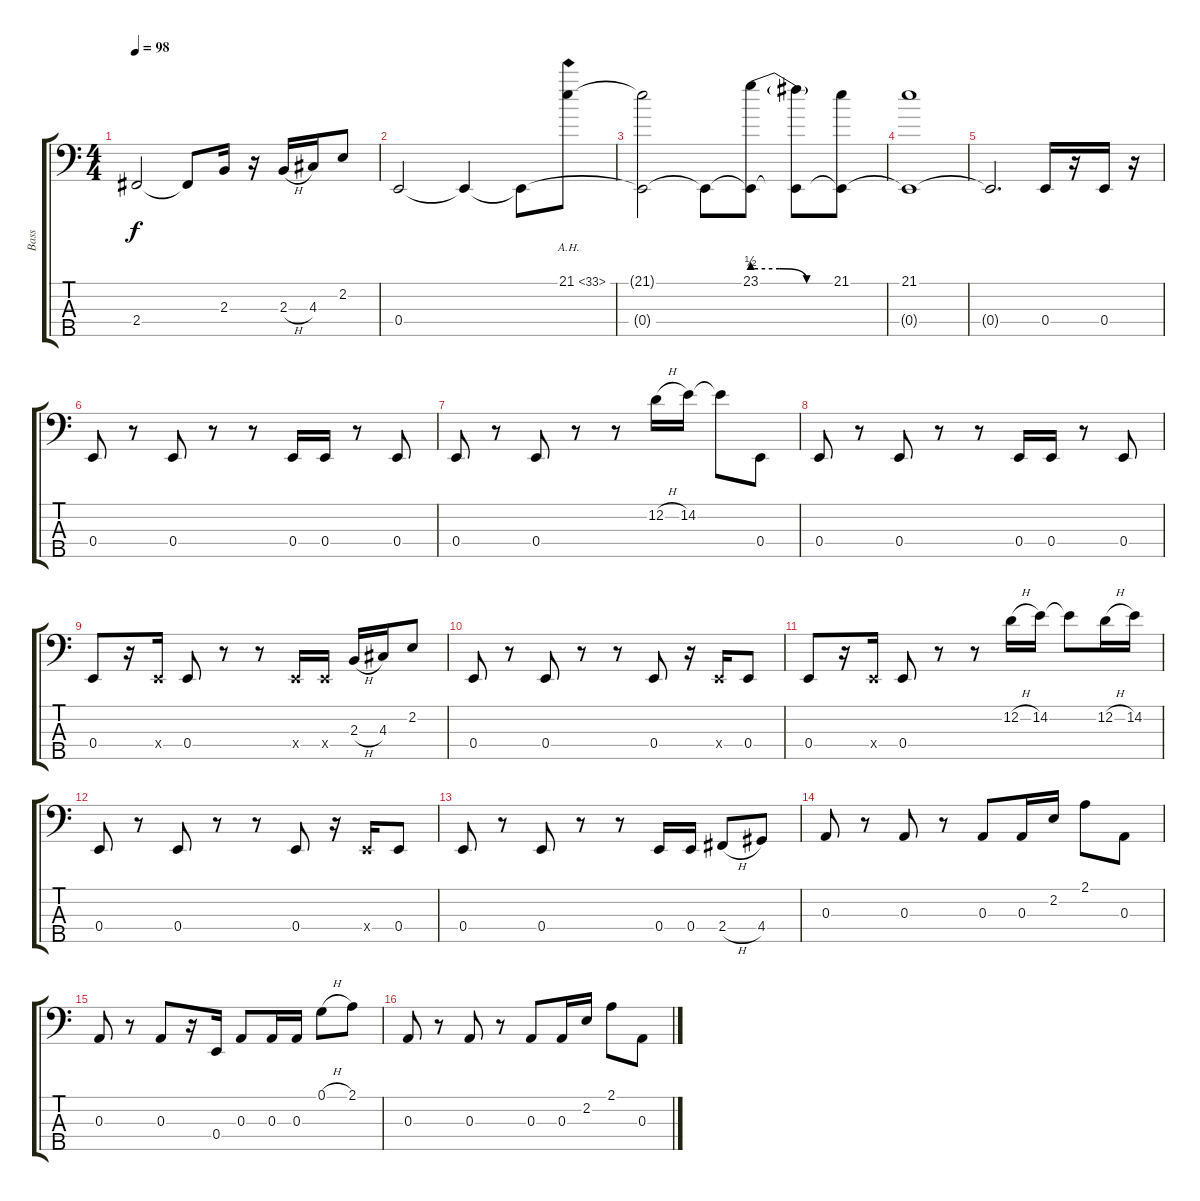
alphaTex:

\track ("Bass" "Bass") {instrument electricbasspick}
\staff {score tabs}
\tuning (G2 D2 A1 E1 B0) {hide}
\ts (4 4)
\tempo 98
\clef f4
\ks c
2.4{t}.2{dy f} 2.4{t}.8 2.3.16 r.16 2.3{h}.16 4.3.16 2.2.8 |
0.4.2 0.4{t}.4 0.4{t}.8 21.1{ah 12}.8 |
(21.1{t} 0.4{t}).2 0.4{t}.8 (23.1{be (custom 0 2 20 2 40 0 60 0)} 0.4{t}).8 (23.1{t} 0.4{t}).8 (21.1 0.4{t}).8 |
(21.1 0.4{t}).1 |
0.4{t}.2{d} 0.4.16 r.16 0.4.16 r.16 |
0.4.8 r.8 0.4.8 r.8 r.8 0.4.16 0.4.16 r.8 0.4.8 |
0.4.8 r.8 0.4.8 r.8 r.8 12.2{h}.16 14.2.16 14.2{t}.8 0.4.8 |
0.4.8 r.8 0.4.8 r.8 r.8 0.4.16 0.4.16 r.8 0.4.8 |
0.4.8 r.16 0.4{x}.16 0.4.8 r.8 r.8 0.4{x}.16 0.4{x}.16 2.3{h}.16 4.3.16 2.2.8 |
0.4.8 r.8 0.4.8 r.8 r.8 0.4.8 r.16 0.4{x}.16 0.4.8 |
0.4.8 r.16 0.4{x}.16 0.4.8 r.8 r.8 12.2{h}.16 14.2.16 14.2{t}.8 12.2{h}.16 14.2.16 |
0.4.8 r.8 0.4.8 r.8 r.8 0.4.8 r.16 0.4{x}.16 0.4.8 |
0.4.8 r.8 0.4.8 r.8 r.8 0.4.16 0.4.16 2.4{h}.8 4.4.8 |
0.3.8 r.8 0.3.8 r.8 0.3.8 0.3.16 2.2.16 2.1.8 0.3.8 |
0.3.8 r.8 0.3.8 r.16 0.4.16 0.3.8 0.3.16 0.3.16 0.1{h}.8 2.1.8 |
0.3.8 r.8 0.3.8 r.8 0.3.8 0.3.16 2.2.16 2.1.8 0.3.8
